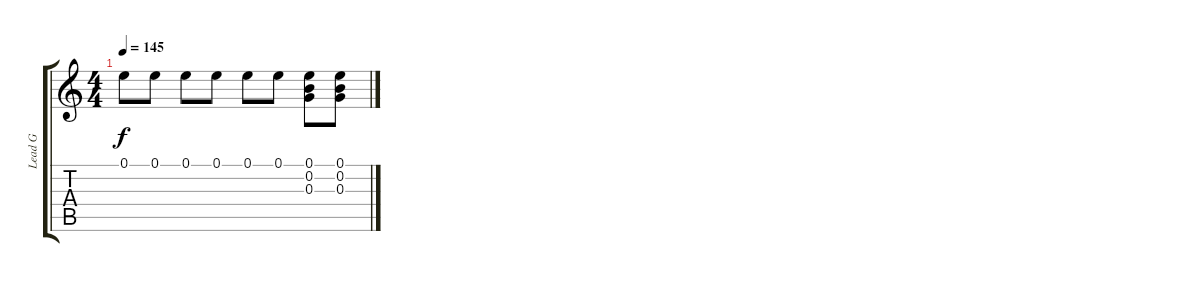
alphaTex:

\track ("Lead G" "Lead G") {instrument overdrivenguitar}
\staff {score tabs}
\tuning (E4 B3 G3 D3 A2 E2) {hide}
\ts (4 4)
\tempo 145
\clef g2
\ks c
0.1.8{dy f} 0.1.8 0.1.8 0.1.8 0.1.8 0.1.8 (0.1 0.2 0.3).8 (0.1 0.2 0.3).8
